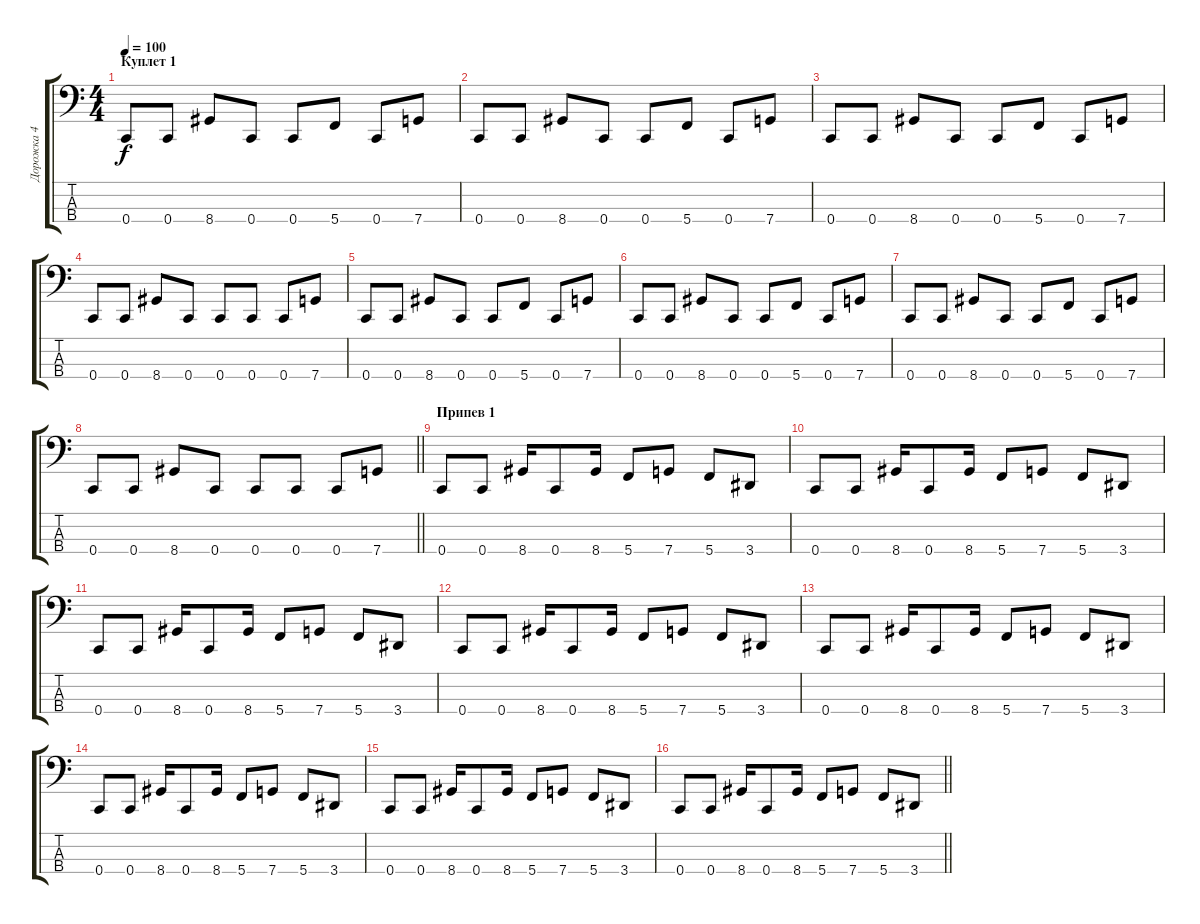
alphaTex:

\track ("Дорожка 4" "Дорожка 4") {instrument electricbassfinger}
\staff {score tabs}
\tuning (F2 C2 G1 C1) {hide}
\ts (4 4)
\section ("" "Куплет 1")
\tempo 100
\clef f4
\ks c
0.4.8{dy f} 0.4.8 8.4.8 0.4.8 0.4.8 5.4.8 0.4.8 7.4.8 |
0.4.8 0.4.8 8.4.8 0.4.8 0.4.8 5.4.8 0.4.8 7.4.8 |
0.4.8 0.4.8 8.4.8 0.4.8 0.4.8 5.4.8 0.4.8 7.4.8 |
0.4.8 0.4.8 8.4.8 0.4.8 0.4.8 0.4.8 0.4.8 7.4.8 |
0.4.8 0.4.8 8.4.8 0.4.8 0.4.8 5.4.8 0.4.8 7.4.8 |
0.4.8 0.4.8 8.4.8 0.4.8 0.4.8 5.4.8 0.4.8 7.4.8 |
0.4.8 0.4.8 8.4.8 0.4.8 0.4.8 5.4.8 0.4.8 7.4.8 |
\barLineRight lightlight
0.4.8 0.4.8 8.4.8 0.4.8 0.4.8 0.4.8 0.4.8 7.4.8 |
\section ("" "Припев 1")
0.4.8 0.4.8 8.4.16 0.4.8 8.4.16 5.4.8 7.4.8 5.4.8 3.4.8 |
0.4.8 0.4.8 8.4.16 0.4.8 8.4.16 5.4.8 7.4.8 5.4.8 3.4.8 |
0.4.8 0.4.8 8.4.16 0.4.8 8.4.16 5.4.8 7.4.8 5.4.8 3.4.8 |
0.4.8 0.4.8 8.4.16 0.4.8 8.4.16 5.4.8 7.4.8 5.4.8 3.4.8 |
0.4.8 0.4.8 8.4.16 0.4.8 8.4.16 5.4.8 7.4.8 5.4.8 3.4.8 |
0.4.8 0.4.8 8.4.16 0.4.8 8.4.16 5.4.8 7.4.8 5.4.8 3.4.8 |
0.4.8 0.4.8 8.4.16 0.4.8 8.4.16 5.4.8 7.4.8 5.4.8 3.4.8 |
\barLineRight lightlight
0.4.8 0.4.8 8.4.16 0.4.8 8.4.16 5.4.8 7.4.8 5.4.8 3.4.8
